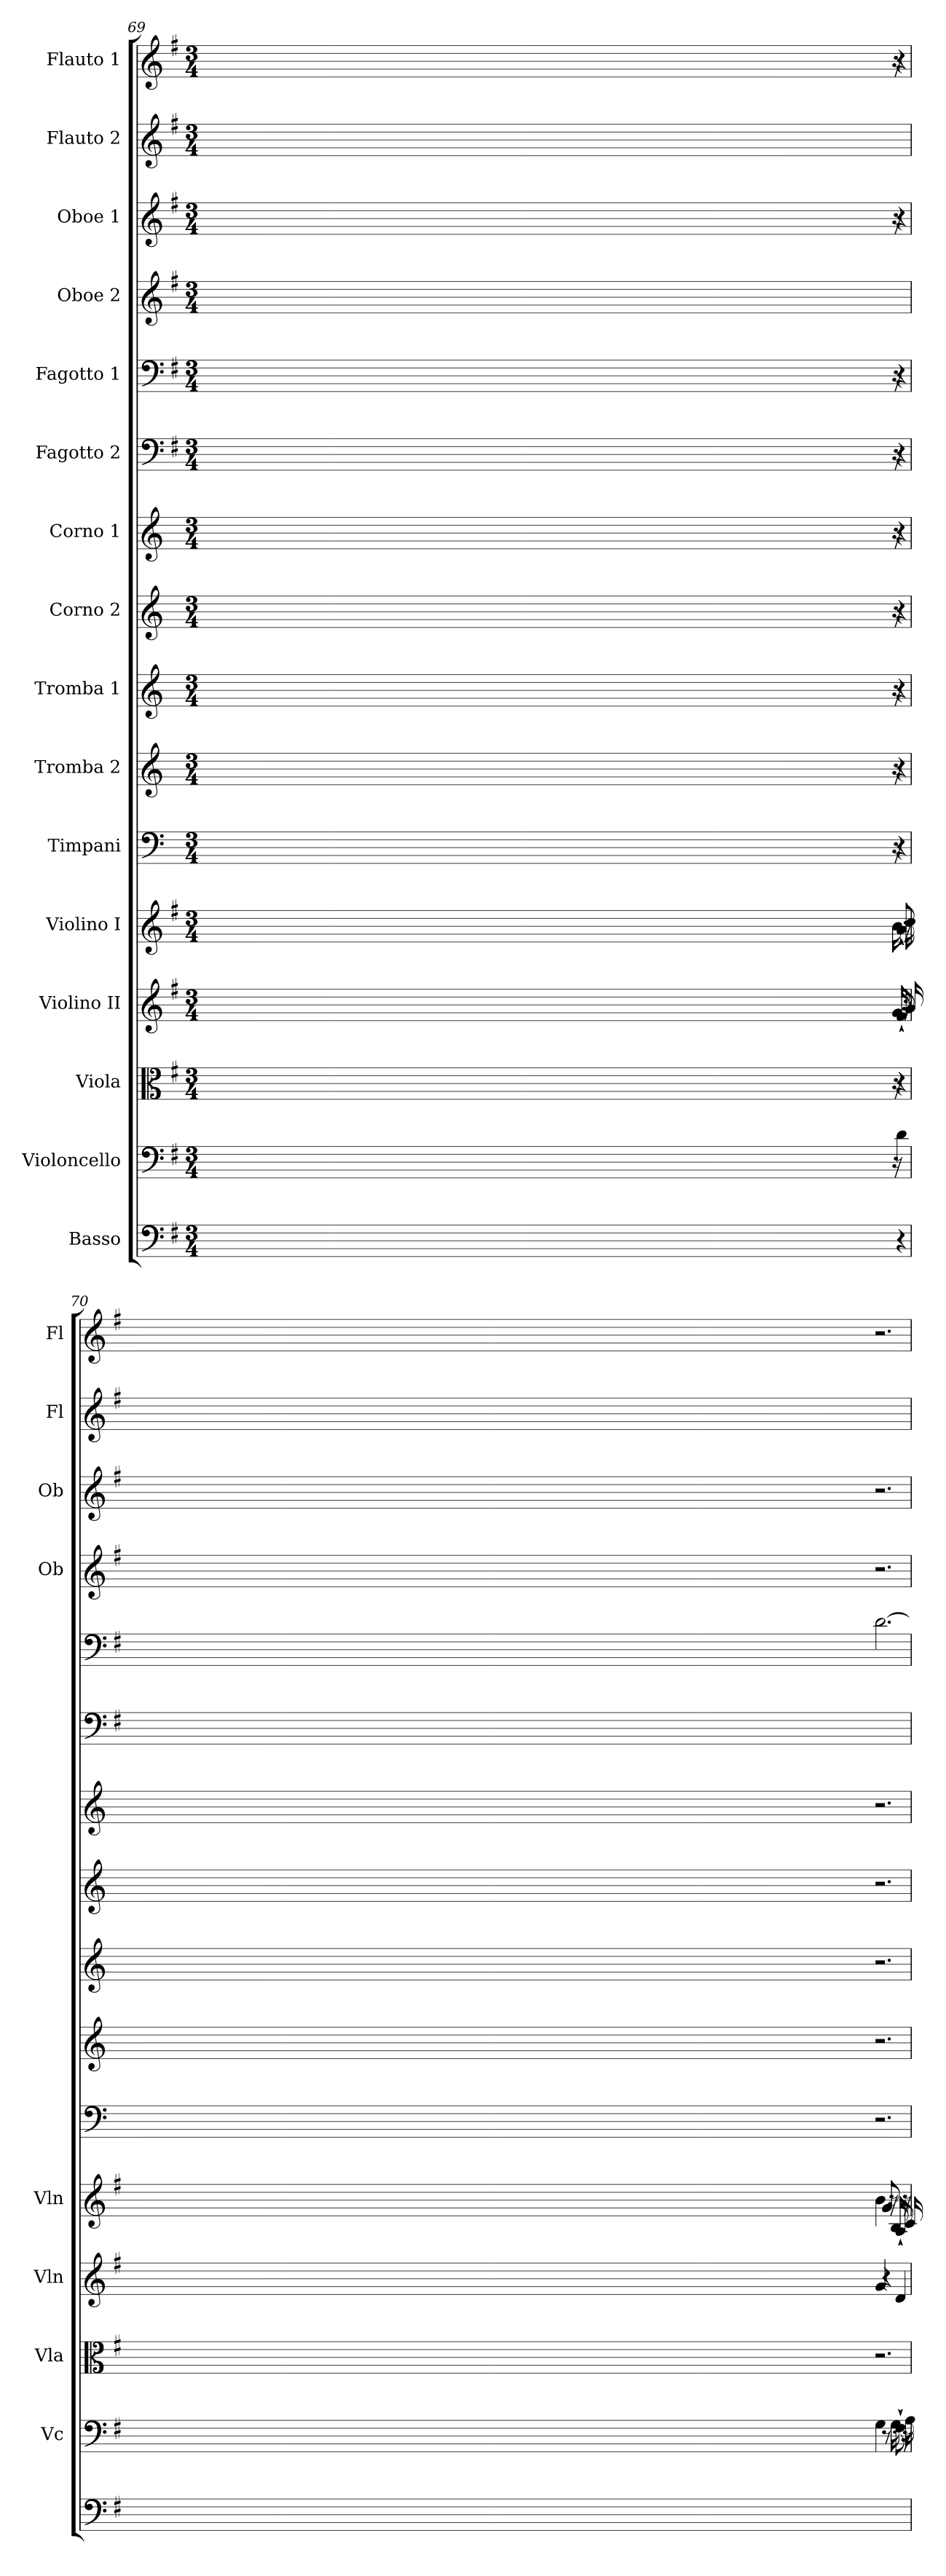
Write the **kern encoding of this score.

**kern	**kern	**kern	**kern	**kern	**kern	**kern	**kern	**kern	**kern	**kern	**kern	**kern	**kern	**kern	**kern
*part16	*part15	*part14	*part13	*part12	*part11	*part10	*part9	*part8	*part7	*part6	*part5	*part4	*part3	*part2	*part1
*staff16	*staff15	*staff14	*staff13	*staff12	*staff11	*staff10	*staff9	*staff8	*staff7	*staff6	*staff5	*staff4	*staff3	*staff2	*staff1
*I"Basso	*I"Violoncello	*I"Viola	*I"Violino II	*I"Violino I	*I"Timpani	*I"Tromba 2	*I"Tromba 1	*I"Corno 2	*I"Corno 1	*I"Fagotto 2	*I"Fagotto 1	*I"Oboe 2	*I"Oboe 1	*I"Flauto 2	*I"Flauto 1
*	*I'Vc	*I'Vla	*I'Vln	*I'Vln	*	*	*	*	*	*	*	*I'Ob	*I'Ob	*I'Fl	*I'Fl
*clefF4	*clefF4	*clefC3	*clefG2	*clefG2	*clefF4	*clefG2	*clefG2	*clefG2	*clefG2	*clefF4	*clefF4	*clefG2	*clefG2	*clefG2	*clefG2
*ITrd7c12	*	*	*	*	*	*ITrd1c2	*ITrd1c2	*ITrd3c5	*ITrd3c5	*	*	*	*	*	*
*k[f#]	*k[f#]	*k[f#]	*k[f#]	*k[f#]	*	*	*	*	*	*k[f#]	*k[f#]	*k[f#]	*k[f#]	*k[f#]	*k[f#]
*M3/4	*M3/4	*M3/4	*M3/4	*M3/4	*M3/4	*M3/4	*M3/4	*M3/4	*M3/4	*M3/4	*M3/4	*M3/4	*M3/4	*M3/4	*M3/4
=69	=69	=69	=69	=69	=69	=69	=69	=69	=69	=69	=69	=69	=69	=69	=69
1ryy	1ryy	1ryy	1ryy	1ryy	1ryy	1ryy	1ryy	1ryy	1ryy	1ryy	1ryy	1ryy	1ryy	1ryy	1ryy
1ryy	1ryy	1ryy	1ryy	1ryy	1ryy	1ryy	1ryy	1ryy	1ryy	1ryy	1ryy	1ryy	1ryy	1ryy	1ryy
1ryy	1ryy	1ryy	1ryy	1ryy	1ryy	1ryy	1ryy	1ryy	1ryy	1ryy	1ryy	1ryy	1ryy	1ryy	1ryy
1ryy	1ryy	1ryy	1ryy	1ryy	1ryy	1ryy	1ryy	1ryy	1ryy	1ryy	1ryy	1ryy	1ryy	1ryy	1ryy
1ryy	1ryy	1ryy	1ryy	1ryy	1ryy	1ryy	1ryy	1ryy	1ryy	1ryy	1ryy	1ryy	1ryy	1ryy	1ryy
1ryy	1ryy	1ryy	1ryy	1ryy	1ryy	1ryy	1ryy	1ryy	1ryy	1ryy	1ryy	1ryy	1ryy	1ryy	1ryy
1ryy	1ryy	1ryy	1ryy	1ryy	1ryy	1ryy	1ryy	1ryy	1ryy	1ryy	1ryy	1ryy	1ryy	1ryy	1ryy
1ryy	1ryy	1ryy	1ryy	1ryy	1ryy	1ryy	1ryy	1ryy	1ryy	1ryy	1ryy	1ryy	1ryy	1ryy	1ryy
1ryy	1ryy	1ryy	1ryy	1ryy	1ryy	1ryy	1ryy	1ryy	1ryy	1ryy	1ryy	1ryy	1ryy	1ryy	1ryy
1ryy	1ryy	1ryy	1ryy	1ryy	1ryy	1ryy	1ryy	1ryy	1ryy	1ryy	1ryy	1ryy	1ryy	1ryy	1ryy
1ryy	1ryy	1ryy	1ryy	1ryy	1ryy	1ryy	1ryy	1ryy	1ryy	1ryy	1ryy	1ryy	1ryy	1ryy	1ryy
1ryy	1ryy	1ryy	1ryy	1ryy	1ryy	1ryy	1ryy	1ryy	1ryy	1ryy	1ryy	1ryy	1ryy	1ryy	1ryy
1ryy	1ryy	1ryy	1ryy	1ryy	1ryy	1ryy	1ryy	1ryy	1ryy	1ryy	1ryy	1ryy	1ryy	1ryy	1ryy
1ryy	1ryy	1ryy	1ryy	1ryy	1ryy	1ryy	1ryy	1ryy	1ryy	1ryy	1ryy	1ryy	1ryy	1ryy	1ryy
1ryy	1ryy	1ryy	1ryy	1ryy	1ryy	1ryy	1ryy	1ryy	1ryy	1ryy	1ryy	1ryy	1ryy	1ryy	1ryy
1ryy	1ryy	1ryy	1ryy	1ryy	1ryy	1ryy	1ryy	1ryy	1ryy	1ryy	1ryy	1ryy	1ryy	1ryy	1ryy
1ryy	1ryy	1ryy	1ryy	1ryy	1ryy	1ryy	1ryy	1ryy	1ryy	1ryy	1ryy	1ryy	1ryy	1ryy	1ryy
1ryy	1ryy	1ryy	1ryy	1ryy	1ryy	1ryy	1ryy	1ryy	1ryy	1ryy	1ryy	1ryy	1ryy	1ryy	1ryy
1ryy	1ryy	1ryy	1ryy	1ryy	1ryy	1ryy	1ryy	1ryy	1ryy	1ryy	1ryy	1ryy	1ryy	1ryy	1ryy
1ryy	1ryy	1ryy	1ryy	1ryy	1ryy	1ryy	1ryy	1ryy	1ryy	1ryy	1ryy	1ryy	1ryy	1ryy	1ryy
1ryy	1ryy	1ryy	1ryy	1ryy	1ryy	1ryy	1ryy	1ryy	1ryy	1ryy	1ryy	1ryy	1ryy	1ryy	1ryy
1ryy	1ryy	1ryy	1ryy	1ryy	1ryy	1ryy	1ryy	1ryy	1ryy	1ryy	1ryy	1ryy	1ryy	1ryy	1ryy
1ryy	1ryy	1ryy	1ryy	1ryy	1ryy	1ryy	1ryy	1ryy	1ryy	1ryy	1ryy	1ryy	1ryy	1ryy	1ryy
1ryy	1ryy	1ryy	1ryy	1ryy	1ryy	1ryy	1ryy	1ryy	1ryy	1ryy	1ryy	1ryy	1ryy	1ryy	1ryy
1ryy	1ryy	1ryy	1ryy	1ryy	1ryy	1ryy	1ryy	1ryy	1ryy	1ryy	1ryy	1ryy	1ryy	1ryy	1ryy
1ryy	1ryy	1ryy	1ryy	1ryy	1ryy	1ryy	1ryy	1ryy	1ryy	1ryy	1ryy	1ryy	1ryy	1ryy	1ryy
1ryy	1ryy	1ryy	1ryy	1ryy	1ryy	1ryy	1ryy	1ryy	1ryy	1ryy	1ryy	1ryy	1ryy	1ryy	1ryy
1ryy	1ryy	1ryy	1ryy	1ryy	1ryy	1ryy	1ryy	1ryy	1ryy	1ryy	1ryy	1ryy	1ryy	1ryy	1ryy
1ryy	1ryy	1ryy	1ryy	1ryy	1ryy	1ryy	1ryy	1ryy	1ryy	1ryy	1ryy	1ryy	1ryy	1ryy	1ryy
1ryy	1ryy	1ryy	1ryy	1ryy	1ryy	1ryy	1ryy	1ryy	1ryy	1ryy	1ryy	1ryy	1ryy	1ryy	1ryy
1ryy	1ryy	1ryy	1ryy	1ryy	1ryy	1ryy	1ryy	1ryy	1ryy	1ryy	1ryy	1ryy	1ryy	1ryy	1ryy
1ryy	1ryy	1ryy	1ryy	1ryy	1ryy	1ryy	1ryy	1ryy	1ryy	1ryy	1ryy	1ryy	1ryy	1ryy	1ryy
1ryy	1ryy	1ryy	1ryy	1ryy	1ryy	1ryy	1ryy	1ryy	1ryy	1ryy	1ryy	1ryy	1ryy	1ryy	1ryy
1ryy	1ryy	1ryy	1ryy	1ryy	1ryy	1ryy	1ryy	1ryy	1ryy	1ryy	1ryy	1ryy	1ryy	1ryy	1ryy
1ryy	1ryy	1ryy	1ryy	1ryy	1ryy	1ryy	1ryy	1ryy	1ryy	1ryy	1ryy	1ryy	1ryy	1ryy	1ryy
1ryy	1ryy	1ryy	1ryy	1ryy	1ryy	1ryy	1ryy	1ryy	1ryy	1ryy	1ryy	1ryy	1ryy	1ryy	1ryy
1ryy	1ryy	1ryy	1ryy	1ryy	1ryy	1ryy	1ryy	1ryy	1ryy	1ryy	1ryy	1ryy	1ryy	1ryy	1ryy
1ryy	1ryy	1ryy	1ryy	1ryy	1ryy	1ryy	1ryy	1ryy	1ryy	1ryy	1ryy	1ryy	1ryy	1ryy	1ryy
1ryy	1ryy	1ryy	1ryy	1ryy	1ryy	1ryy	1ryy	1ryy	1ryy	1ryy	1ryy	1ryy	1ryy	1ryy	1ryy
1ryy	1ryy	1ryy	1ryy	1ryy	1ryy	1ryy	1ryy	1ryy	1ryy	1ryy	1ryy	1ryy	1ryy	1ryy	1ryy
1ryy	1ryy	1ryy	1ryy	1ryy	1ryy	1ryy	1ryy	1ryy	1ryy	1ryy	1ryy	1ryy	1ryy	1ryy	1ryy
1ryy	1ryy	1ryy	1ryy	1ryy	1ryy	1ryy	1ryy	1ryy	1ryy	1ryy	1ryy	1ryy	1ryy	1ryy	1ryy
1ryy	1ryy	1ryy	1ryy	1ryy	1ryy	1ryy	1ryy	1ryy	1ryy	1ryy	1ryy	1ryy	1ryy	1ryy	1ryy
1ryy	1ryy	1ryy	1ryy	1ryy	1ryy	1ryy	1ryy	1ryy	1ryy	1ryy	1ryy	1ryy	1ryy	1ryy	1ryy
1ryy	1ryy	1ryy	1ryy	1ryy	1ryy	1ryy	1ryy	1ryy	1ryy	1ryy	1ryy	1ryy	1ryy	1ryy	1ryy
1ryy	1ryy	1ryy	1ryy	1ryy	1ryy	1ryy	1ryy	1ryy	1ryy	1ryy	1ryy	1ryy	1ryy	1ryy	1ryy
1ryy	1ryy	1ryy	1ryy	1ryy	1ryy	1ryy	1ryy	1ryy	1ryy	1ryy	1ryy	1ryy	1ryy	1ryy	1ryy
1ryy	1ryy	1ryy	1ryy	1ryy	1ryy	1ryy	1ryy	1ryy	1ryy	1ryy	1ryy	1ryy	1ryy	1ryy	1ryy
1ryy	1ryy	1ryy	1ryy	1ryy	1ryy	1ryy	1ryy	1ryy	1ryy	1ryy	1ryy	1ryy	1ryy	1ryy	1ryy
4ryy	4ryy	4ryy	4ryy	4ryy	4ryy	4ryy	4ryy	4ryy	4ryy	4ryy	4ryy	4ryy	4ryy	4ryy	4ryy
16ryy	16r	16r	16g	16b	16r	16r	16r	16r	16r	16r	16r	6...ryy	16r	6...ryy	16r
4r	4d	4r	8f#`	8a`	4r	4r	4r	4r	4r	4r	4r	.	4r	.	4r
.	.	.	16r	16r	.	.	.	.	.	.	.	.	.	.	.
.	.	.	16a	16cc	.	.	.	.	.	.	.	.	.	.	.
=70	=70	=70	=70	=70	=70	=70	=70	=70	=70	=70	=70	=70	=70	=70	=70
1ryy	1ryy	1ryy	1ryy	1ryy	1ryy	1ryy	1ryy	1ryy	1ryy	1ryy	1ryy	1ryy	1ryy	1ryy	1ryy
1ryy	1ryy	1ryy	1ryy	1ryy	1ryy	1ryy	1ryy	1ryy	1ryy	1ryy	1ryy	1ryy	1ryy	1ryy	1ryy
1ryy	1ryy	1ryy	1ryy	1ryy	1ryy	1ryy	1ryy	1ryy	1ryy	1ryy	1ryy	1ryy	1ryy	1ryy	1ryy
1ryy	1ryy	1ryy	1ryy	1ryy	1ryy	1ryy	1ryy	1ryy	1ryy	1ryy	1ryy	1ryy	1ryy	1ryy	1ryy
1ryy	1ryy	1ryy	1ryy	1ryy	1ryy	1ryy	1ryy	1ryy	1ryy	1ryy	1ryy	1ryy	1ryy	1ryy	1ryy
1ryy	1ryy	1ryy	1ryy	1ryy	1ryy	1ryy	1ryy	1ryy	1ryy	1ryy	1ryy	1ryy	1ryy	1ryy	1ryy
1ryy	1ryy	1ryy	1ryy	1ryy	1ryy	1ryy	1ryy	1ryy	1ryy	1ryy	1ryy	1ryy	1ryy	1ryy	1ryy
1ryy	1ryy	1ryy	1ryy	1ryy	1ryy	1ryy	1ryy	1ryy	1ryy	1ryy	1ryy	1ryy	1ryy	1ryy	1ryy
1ryy	1ryy	1ryy	1ryy	1ryy	1ryy	1ryy	1ryy	1ryy	1ryy	1ryy	1ryy	1ryy	1ryy	1ryy	1ryy
1ryy	1ryy	1ryy	1ryy	1ryy	1ryy	1ryy	1ryy	1ryy	1ryy	1ryy	1ryy	1ryy	1ryy	1ryy	1ryy
1ryy	1ryy	1ryy	1ryy	1ryy	1ryy	1ryy	1ryy	1ryy	1ryy	1ryy	1ryy	1ryy	1ryy	1ryy	1ryy
1ryy	1ryy	1ryy	1ryy	1ryy	1ryy	1ryy	1ryy	1ryy	1ryy	1ryy	1ryy	1ryy	1ryy	1ryy	1ryy
1ryy	1ryy	1ryy	1ryy	1ryy	1ryy	1ryy	1ryy	1ryy	1ryy	1ryy	1ryy	1ryy	1ryy	1ryy	1ryy
1ryy	1ryy	1ryy	1ryy	1ryy	1ryy	1ryy	1ryy	1ryy	1ryy	1ryy	1ryy	1ryy	1ryy	1ryy	1ryy
1ryy	1ryy	1ryy	1ryy	1ryy	1ryy	1ryy	1ryy	1ryy	1ryy	1ryy	1ryy	1ryy	1ryy	1ryy	1ryy
1ryy	1ryy	1ryy	1ryy	1ryy	1ryy	1ryy	1ryy	1ryy	1ryy	1ryy	1ryy	1ryy	1ryy	1ryy	1ryy
1ryy	1ryy	1ryy	1ryy	1ryy	1ryy	1ryy	1ryy	1ryy	1ryy	1ryy	1ryy	1ryy	1ryy	1ryy	1ryy
1ryy	1ryy	1ryy	1ryy	1ryy	1ryy	1ryy	1ryy	1ryy	1ryy	1ryy	1ryy	1ryy	1ryy	1ryy	1ryy
1ryy	1ryy	1ryy	1ryy	1ryy	1ryy	1ryy	1ryy	1ryy	1ryy	1ryy	1ryy	1ryy	1ryy	1ryy	1ryy
1ryy	1ryy	1ryy	1ryy	1ryy	1ryy	1ryy	1ryy	1ryy	1ryy	1ryy	1ryy	1ryy	1ryy	1ryy	1ryy
1ryy	1ryy	1ryy	1ryy	1ryy	1ryy	1ryy	1ryy	1ryy	1ryy	1ryy	1ryy	1ryy	1ryy	1ryy	1ryy
1ryy	1ryy	1ryy	1ryy	1ryy	1ryy	1ryy	1ryy	1ryy	1ryy	1ryy	1ryy	1ryy	1ryy	1ryy	1ryy
1ryy	1ryy	1ryy	1ryy	1ryy	1ryy	1ryy	1ryy	1ryy	1ryy	1ryy	1ryy	1ryy	1ryy	1ryy	1ryy
1ryy	1ryy	1ryy	1ryy	1ryy	1ryy	1ryy	1ryy	1ryy	1ryy	1ryy	1ryy	1ryy	1ryy	1ryy	1ryy
1ryy	1ryy	1ryy	1ryy	1ryy	1ryy	1ryy	1ryy	1ryy	1ryy	1ryy	1ryy	1ryy	1ryy	1ryy	1ryy
1ryy	1ryy	1ryy	1ryy	1ryy	1ryy	1ryy	1ryy	1ryy	1ryy	1ryy	1ryy	1ryy	1ryy	1ryy	1ryy
1ryy	1ryy	1ryy	1ryy	1ryy	1ryy	1ryy	1ryy	1ryy	1ryy	1ryy	1ryy	1ryy	1ryy	1ryy	1ryy
1ryy	1ryy	1ryy	1ryy	1ryy	1ryy	1ryy	1ryy	1ryy	1ryy	1ryy	1ryy	1ryy	1ryy	1ryy	1ryy
1ryy	1ryy	1ryy	1ryy	1ryy	1ryy	1ryy	1ryy	1ryy	1ryy	1ryy	1ryy	1ryy	1ryy	1ryy	1ryy
1ryy	1ryy	1ryy	1ryy	1ryy	1ryy	1ryy	1ryy	1ryy	1ryy	1ryy	1ryy	1ryy	1ryy	1ryy	1ryy
1ryy	1ryy	1ryy	1ryy	1ryy	1ryy	1ryy	1ryy	1ryy	1ryy	1ryy	1ryy	1ryy	1ryy	1ryy	1ryy
1ryy	1ryy	1ryy	1ryy	1ryy	1ryy	1ryy	1ryy	1ryy	1ryy	1ryy	1ryy	1ryy	1ryy	1ryy	1ryy
1ryy	1ryy	1ryy	1ryy	1ryy	1ryy	1ryy	1ryy	1ryy	1ryy	1ryy	1ryy	1ryy	1ryy	1ryy	1ryy
1ryy	1ryy	1ryy	1ryy	1ryy	1ryy	1ryy	1ryy	1ryy	1ryy	1ryy	1ryy	1ryy	1ryy	1ryy	1ryy
1ryy	1ryy	1ryy	1ryy	1ryy	1ryy	1ryy	1ryy	1ryy	1ryy	1ryy	1ryy	1ryy	1ryy	1ryy	1ryy
1ryy	1ryy	1ryy	1ryy	1ryy	1ryy	1ryy	1ryy	1ryy	1ryy	1ryy	1ryy	1ryy	1ryy	1ryy	1ryy
1ryy	1ryy	1ryy	1ryy	1ryy	1ryy	1ryy	1ryy	1ryy	1ryy	1ryy	1ryy	1ryy	1ryy	1ryy	1ryy
1ryy	1ryy	1ryy	1ryy	1ryy	1ryy	1ryy	1ryy	1ryy	1ryy	1ryy	1ryy	1ryy	1ryy	1ryy	1ryy
1ryy	1ryy	1ryy	1ryy	1ryy	1ryy	1ryy	1ryy	1ryy	1ryy	1ryy	1ryy	1ryy	1ryy	1ryy	1ryy
1ryy	1ryy	1ryy	1ryy	1ryy	1ryy	1ryy	1ryy	1ryy	1ryy	1ryy	1ryy	1ryy	1ryy	1ryy	1ryy
1ryy	1ryy	1ryy	1ryy	1ryy	1ryy	1ryy	1ryy	1ryy	1ryy	1ryy	1ryy	1ryy	1ryy	1ryy	1ryy
1ryy	1ryy	1ryy	1ryy	1ryy	1ryy	1ryy	1ryy	1ryy	1ryy	1ryy	1ryy	1ryy	1ryy	1ryy	1ryy
1ryy	1ryy	1ryy	1ryy	1ryy	1ryy	1ryy	1ryy	1ryy	1ryy	1ryy	1ryy	1ryy	1ryy	1ryy	1ryy
1ryy	1ryy	1ryy	1ryy	1ryy	1ryy	1ryy	1ryy	1ryy	1ryy	1ryy	1ryy	1ryy	1ryy	1ryy	1ryy
1ryy	1ryy	1ryy	1ryy	1ryy	1ryy	1ryy	1ryy	1ryy	1ryy	1ryy	1ryy	1ryy	1ryy	1ryy	1ryy
1ryy	1ryy	1ryy	1ryy	1ryy	1ryy	1ryy	1ryy	1ryy	1ryy	1ryy	1ryy	1ryy	1ryy	1ryy	1ryy
1ryy	1ryy	1ryy	1ryy	1ryy	1ryy	1ryy	1ryy	1ryy	1ryy	1ryy	1ryy	1ryy	1ryy	1ryy	1ryy
1ryy	1ryy	1ryy	1ryy	1ryy	1ryy	1ryy	1ryy	1ryy	1ryy	1ryy	1ryy	1ryy	1ryy	1ryy	1ryy
1ryy	1ryy	1ryy	1ryy	1ryy	1ryy	1ryy	1ryy	1ryy	1ryy	1ryy	1ryy	1ryy	1ryy	1ryy	1ryy
2ryy	2ryy	2ryy	2ryy	2ryy	2ryy	2ryy	2ryy	2ryy	2ryy	2ryy	2ryy	2ryy	2ryy	2ryy	2ryy
16ryy	16ryy	16ryy	16ryy	16ryy	16ryy	16ryy	16ryy	16ryy	16ryy	16ryy	16ryy	16ryy	16ryy	16ryy	16ryy
2.ryy	4G	2.r	4g	4b	2.r	2.r	2.r	2.r	2.r	2.ryy	[2.d	2.r	2.r	2.ryy	2.r
.	8.r	.	4r	8g	.	.	.	.	.	.	.	.	.	.	.
.	.	.	.	16r	.	.	.	.	.	.	.	.	.	.	.
.	16G	.	.	16B	.	.	.	.	.	.	.	.	.	.	.
.	8F#`	.	4d	8A`	.	.	.	.	.	.	.	.	.	.	.
.	16r	.	.	16r	.	.	.	.	.	.	.	.	.	.	.
.	16A	.	.	16c	.	.	.	.	.	.	.	.	.	.	.
=	=	=	=	=	=	=	=	=	=	=	=	=	=	=	=
*-	*-	*-	*-	*-	*-	*-	*-	*-	*-	*-	*-	*-	*-	*-	*-
